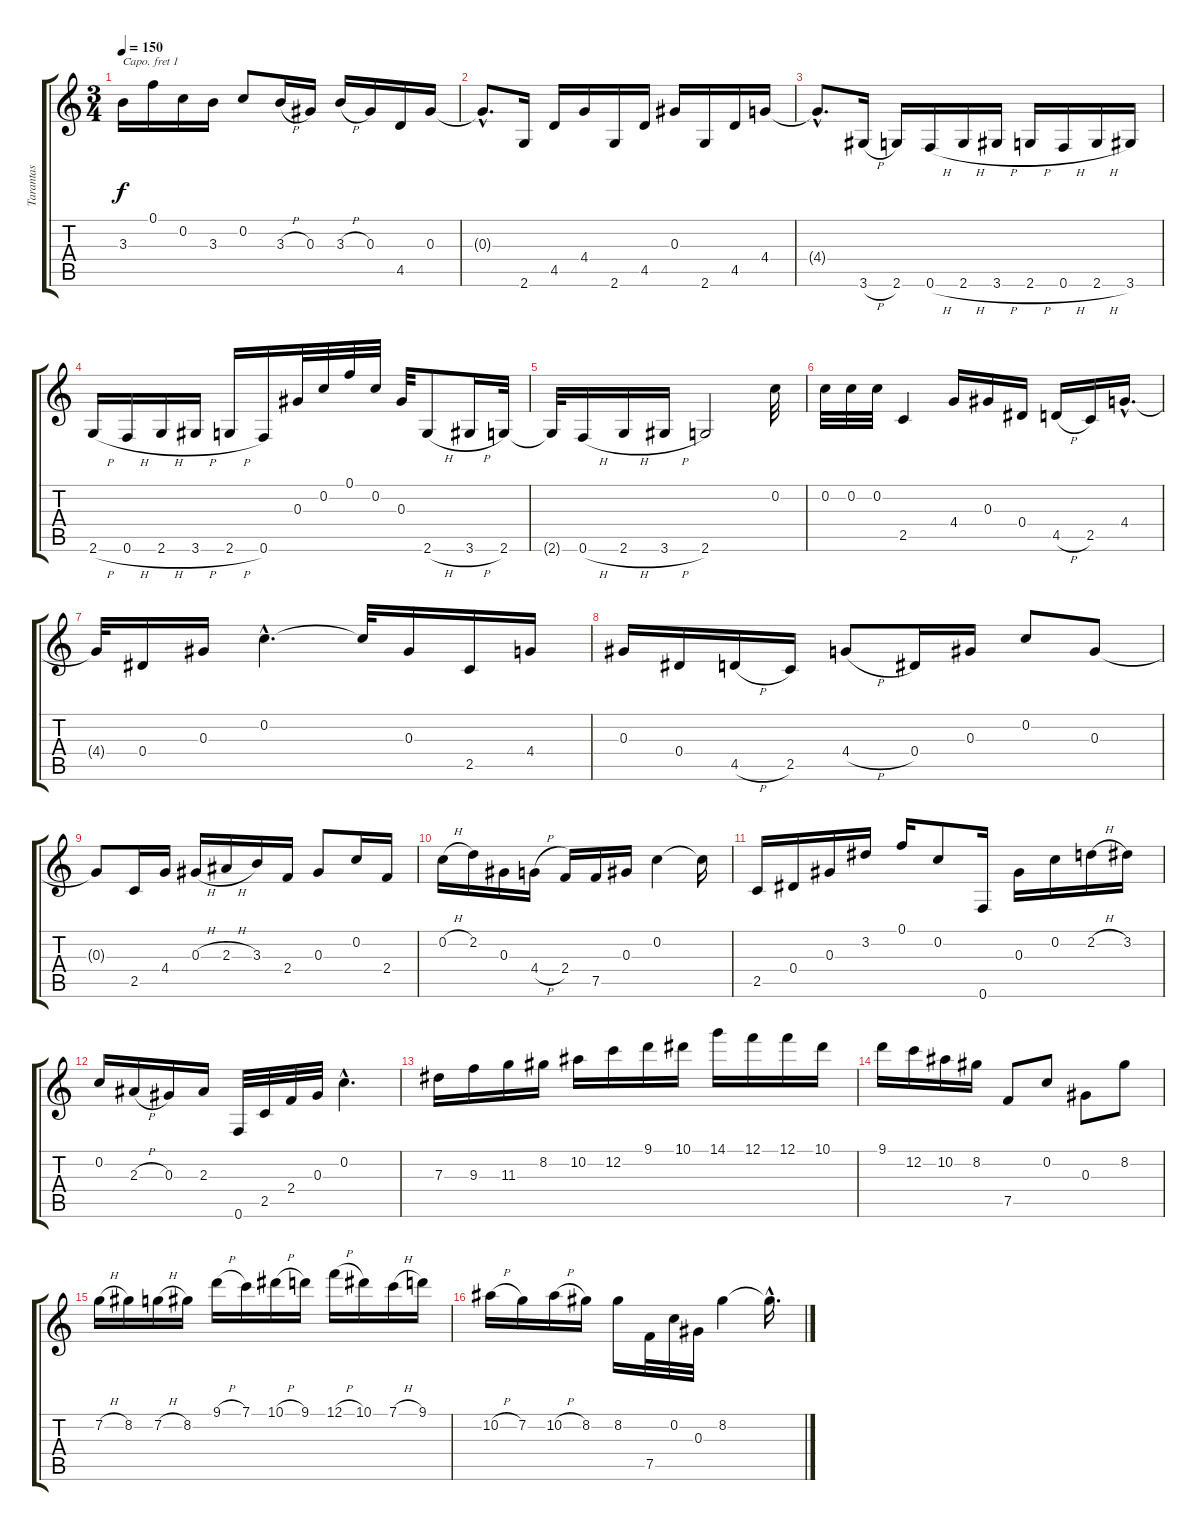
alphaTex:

\track ("Tarantas" "Tarantas") {instrument acousticguitarnylon}
\staff {score tabs}
\capo 1
\tuning (E4 B3 G3 D3 A2 E2) {hide}
\ts (3 4)
\tempo 150
\clef g2
\ks c
3.3.16{dy f} 0.1.16 0.2.16 3.3.16 0.2.8 3.3{h}.16 0.3.16 3.3{h}.16 0.3.16 4.5.16 0.3.16 |
0.3{hac t}.8{d} 2.6.16 4.5.16 4.4.16 2.6.16 4.5.16 0.3.16 2.6.16 4.5.16 4.4.16 |
4.4{hac t}.8{d} 3.6{h}.16 2.6.16 0.6{h}.16 2.6{h}.16 3.6{h}.16 2.6{h}.16 0.6{h}.16 2.6{h}.16 3.6.16 |
2.6{h}.16 0.6{h}.16 2.6{h}.16 3.6{h}.16 2.6{h}.16 0.6.16 0.3.32 0.2.32 0.1.32 0.2.32 0.3.32 2.6{h}.8 3.6{h}.16 2.6.32 |
2.6{t}.32 0.6{h}.16 2.6{h}.16 3.6{h}.16 2.6.2 0.2.32 |
0.2.32 0.2.32 0.2.32 2.5.4 4.4.16 0.3.16 0.4.16 4.5{h}.16 2.5.16 4.4{hac}.16{d} |
4.4{t}.32 0.4.16 0.3.16 0.2{hac}.4{d} 0.2{t}.32 0.3.16 2.5.16 4.4.16 |
0.3.16 0.4.16 4.5{h}.16 2.5.16 4.4{h}.8 0.4.16 0.3.16 0.2.8 0.3.8 |
0.3{t}.8 2.5.16 4.4.16 0.3{h}.16 2.3{h}.16 3.3.16 2.4.16 0.3.8 0.2.16 2.4.16 |
0.2{h}.16 2.2.16 0.3.16 4.4{h}.16 2.4.16 7.5.16 0.3.16 0.2.4 0.2{t}.16 |
2.5.16 0.4.16 0.3.16 3.2.16 0.1.16 0.2.8 0.6.16 0.3.16 0.2.16 2.2{h}.16 3.2.16 |
0.2.16 2.3{h}.16 0.3.16 2.3.16 0.6.32 2.5.32 2.4.32 0.3.32 0.2{hac}.4{d} |
7.3.16 9.3.16 11.3.16 8.2.16 10.2.16 12.2.16 9.1.16 10.1.16 14.1.16 12.1.16 12.1.16 10.1.16 |
9.1.16 12.2.16 10.2.16 8.2.16 7.5.8 0.2.8 0.3.8 8.2.8 |
7.2{h}.16 8.2.16 7.2{h}.16 8.2.16 9.1{h}.16 7.1.16 10.1{h}.16 9.1.16 12.1{h}.16 10.1.16 7.1{h}.16 9.1.16 |
10.2{h}.16 7.2.16 10.2{h}.16 8.2.16 8.2.16 7.5.32 0.2.32 0.3.32 8.2.4 8.2{hac t}.16{d}
